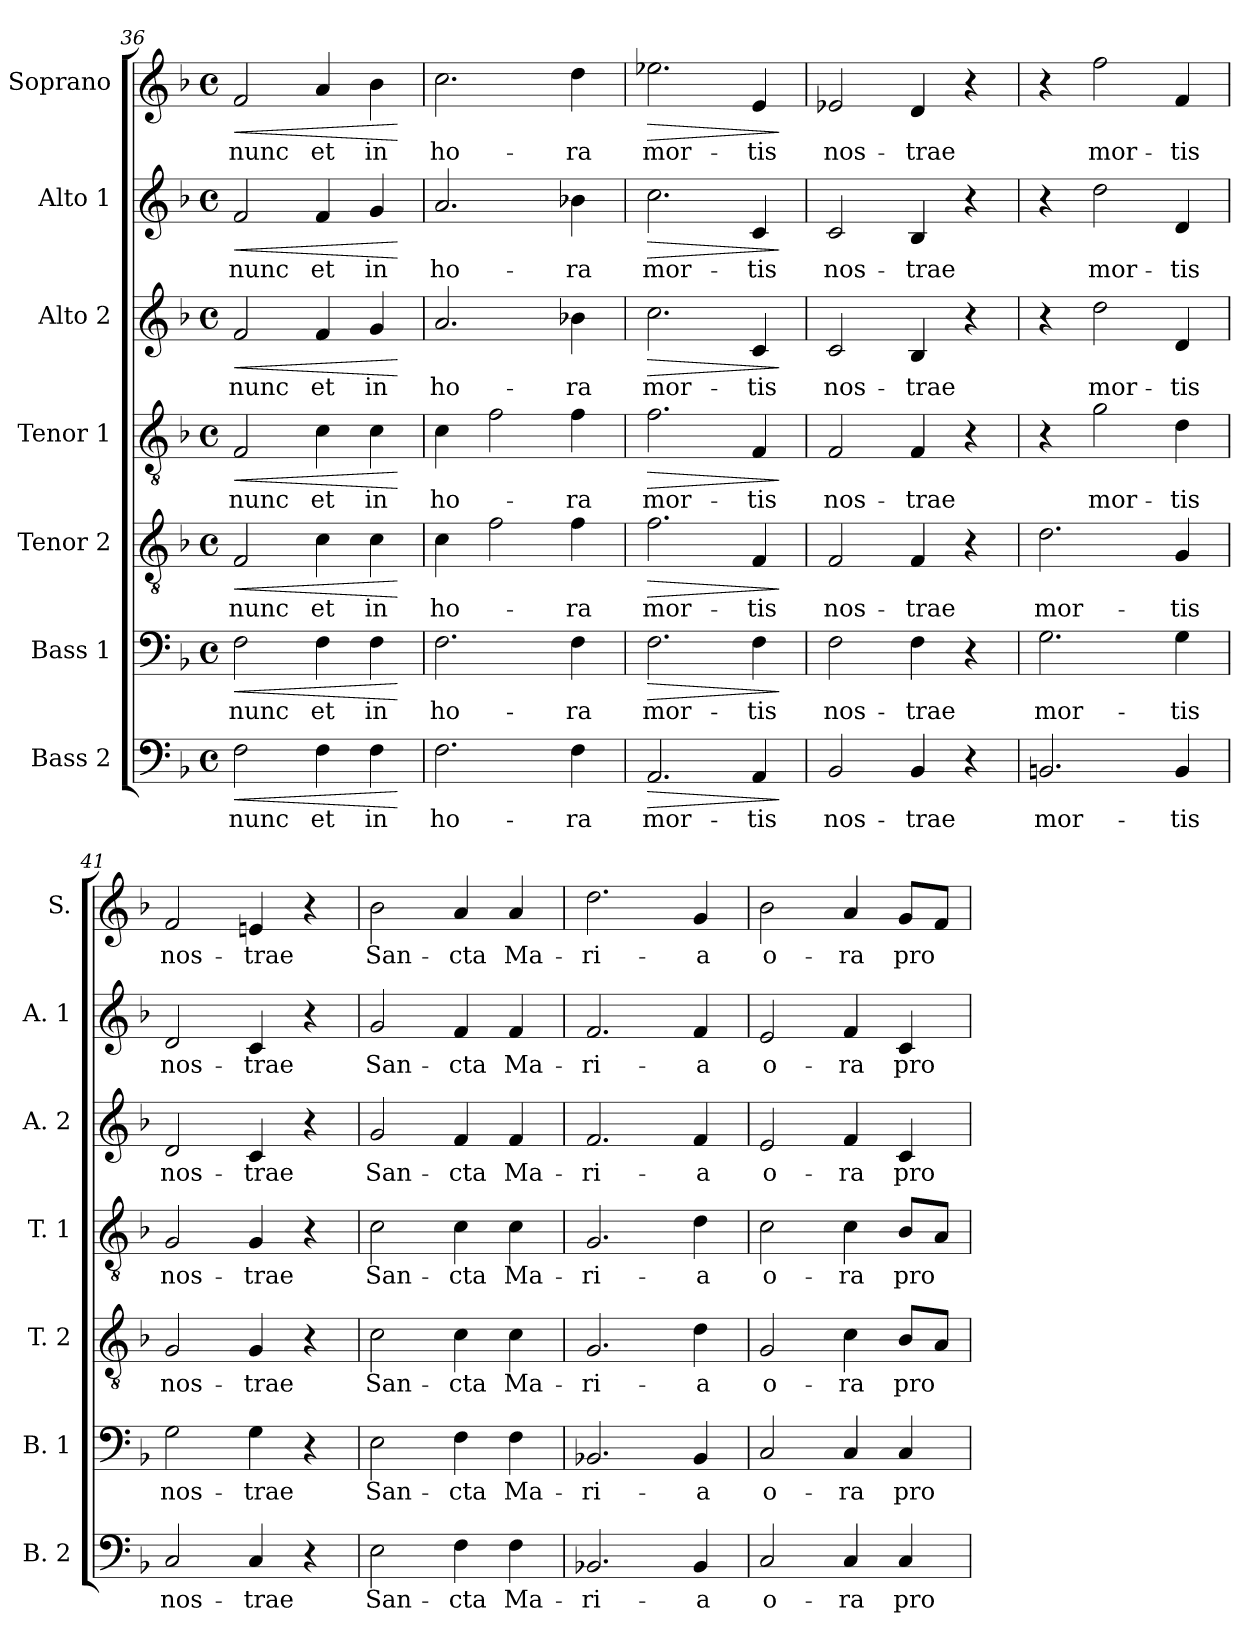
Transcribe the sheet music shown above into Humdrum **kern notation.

**kern	**text	**dynam	**kern	**text	**dynam	**kern	**text	**dynam	**kern	**text	**dynam	**kern	**text	**dynam	**kern	**text	**dynam	**kern	**text	**dynam
*part7	*part7	*part7	*part6	*part6	*part6	*part5	*part5	*part5	*part4	*part4	*part4	*part3	*part3	*part3	*part2	*part2	*part2	*part1	*part1	*part1
*staff7	*staff7	*staff7	*staff6	*staff6	*staff6	*staff5	*staff5	*staff5	*staff4	*staff4	*staff4	*staff3	*staff3	*staff3	*staff2	*staff2	*staff2	*staff1	*staff1	*staff1
*I"Bass 2	*	*	*I"Bass 1	*	*	*I"Tenor 2	*	*	*I"Tenor 1	*	*	*I"Alto 2	*	*	*I"Alto 1	*	*	*I"Soprano	*	*
*I'B. 2	*	*	*I'B. 1	*	*	*I'T. 2	*	*	*I'T. 1	*	*	*I'A. 2	*	*	*I'A. 1	*	*	*I'S.	*	*
*clefF4	*	*	*clefF4	*	*	*clefGv2	*	*	*clefGv2	*	*	*clefG2	*	*	*clefG2	*	*	*clefG2	*	*
*k[b-]	*	*	*k[b-]	*	*	*k[b-]	*	*	*k[b-]	*	*	*k[b-]	*	*	*k[b-]	*	*	*k[b-]	*	*
*M4/4	*	*	*M4/4	*	*	*M4/4	*	*	*M4/4	*	*	*M4/4	*	*	*M4/4	*	*	*M4/4	*	*
*met(c)	*	*	*met(c)	*	*	*met(c)	*	*	*met(c)	*	*	*met(c)	*	*	*met(c)	*	*	*met(c)	*	*
=36	=36	=36	=36	=36	=36	=36	=36	=36	=36	=36	=36	=36	=36	=36	=36	=36	=36	=36	=36	=36
!	!LO:LY:b	!LO:HP:b	!	!LO:LY:b	!LO:HP:b	!	!LO:LY:b	!LO:HP:b	!	!LO:LY:b	!LO:HP:b	!	!LO:LY:b	!LO:HP:b	!	!LO:LY:b	!LO:HP:b	!	!LO:LY:b	!LO:HP:b
2F\	nunc	<	2F\	nunc	<	2F/	nunc	<	2F/	nunc	<	2f/	nunc	<	2f/	nunc	<	2f/	nunc	<
!	!LO:LY:b	!	!	!LO:LY:b	!	!	!LO:LY:b	!	!	!LO:LY:b	!	!	!LO:LY:b	!	!	!LO:LY:b	!	!	!LO:LY:b	!
4F\	et	.	4F\	et	.	4c\	et	.	4c\	et	.	4f/	et	.	4f/	et	.	4a/	et	.
!	!LO:LY:b	!	!	!LO:LY:b	!	!	!LO:LY:b	!	!	!LO:LY:b	!	!	!LO:LY:b	!	!	!LO:LY:b	!	!	!LO:LY:b	!
4F\	in	.	4F\	in	.	4c\	in	.	4c\	in	.	4g/	in	.	4g/	in	.	4b-\	in	.
.	.	[	.	.	[	.	.	[	.	.	[	.	.	[	.	.	[	.	.	[
=37	=37	=37	=37	=37	=37	=37	=37	=37	=37	=37	=37	=37	=37	=37	=37	=37	=37	=37	=37	=37
!	!LO:LY:b	!	!	!LO:LY:b	!	!	!LO:LY:b	!	!	!LO:LY:b	!	!	!LO:LY:b	!	!	!LO:LY:b	!	!	!LO:LY:b	!
2.F\	ho-	.	2.F\	ho-	.	4c\	ho-	.	4c\	ho-	.	2.a/	ho-	.	2.a/	ho-	.	2.cc\	ho-	.
.	.	.	.	.	.	2f\	.	.	2f\	.	.	.	.	.	.	.	.	.	.	.
!	!LO:LY:b	!	!	!LO:LY:b	!	!	!LO:LY:b	!	!	!LO:LY:b	!	!	!LO:LY:b	!	!	!LO:LY:b	!	!	!LO:LY:b	!
4F\	-ra	.	4F\	-ra	.	4f\	-ra	.	4f\	-ra	.	4b-X\	-ra	.	4b-X\	-ra	.	4dd\	-ra	.
=38	=38	=38	=38	=38	=38	=38	=38	=38	=38	=38	=38	=38	=38	=38	=38	=38	=38	=38	=38	=38
!	!LO:LY:b	!LO:HP:b	!	!LO:LY:b	!LO:HP:b	!	!LO:LY:b	!LO:HP:b	!	!LO:LY:b	!LO:HP:b	!	!LO:LY:b	!LO:HP:b	!	!LO:LY:b	!LO:HP:b	!	!LO:LY:b	!LO:HP:b
2.AA/	mor-	>	2.F\	mor-	>	2.f\	mor-	>	2.f\	mor-	>	2.cc\	mor-	>	2.cc\	mor-	>	2.ee-X\	mor-	>
!	!LO:LY:b	!	!	!LO:LY:b	!	!	!LO:LY:b	!	!	!LO:LY:b	!	!	!LO:LY:b	!	!	!LO:LY:b	!	!	!LO:LY:b	!
4AA/	-tis	.	4F\	-tis	.	4F/	-tis	.	4F/	-tis	.	4c/	-tis	.	4c/	-tis	.	4e/	-tis	.
.	.	]	.	.	]	.	.	]	.	.	]	.	.	]	.	.	]	.	.	]
!!LO:PB:g=z
=39	=39	=39	=39	=39	=39	=39	=39	=39	=39	=39	=39	=39	=39	=39	=39	=39	=39	=39	=39	=39
!	!LO:LY:b	!	!	!LO:LY:b	!	!	!LO:LY:b	!	!	!LO:LY:b	!	!	!LO:LY:b	!	!	!LO:LY:b	!	!	!LO:LY:b	!
2BB-/	nos-	.	2F\	nos-	.	2F/	nos-	.	2F/	nos-	.	2c/	nos-	.	2c/	nos-	.	2e-X/	nos-	.
!	!LO:LY:b	!	!	!LO:LY:b	!	!	!LO:LY:b	!	!	!LO:LY:b	!	!	!LO:LY:b	!	!	!LO:LY:b	!	!	!LO:LY:b	!
4BB-/	-trae	.	4F\	-trae	.	4F/	-trae	.	4F/	-trae	.	4B-/	-trae	.	4B-/	-trae	.	4d/	-trae	.
4r	.	.	4r	.	.	4r	.	.	4r	.	.	4r	.	.	4r	.	.	4r	.	.
=40	=40	=40	=40	=40	=40	=40	=40	=40	=40	=40	=40	=40	=40	=40	=40	=40	=40	=40	=40	=40
!	!LO:LY:b	!	!	!LO:LY:b	!	!	!LO:LY:b	!	!	!	!	!	!	!	!	!	!	!	!	!
2.BBn/	mor-	.	2.G\	mor-	.	2.d\	mor-	.	4r	.	.	4r	.	.	4r	.	.	4r	.	.
!	!	!	!	!	!	!	!	!	!	!LO:LY:b	!	!	!LO:LY:b	!	!	!LO:LY:b	!	!	!LO:LY:b	!
.	.	.	.	.	.	.	.	.	2g\	mor-	.	2dd\	mor-	.	2dd\	mor-	.	2ff\	mor-	.
!	!LO:LY:b	!	!	!LO:LY:b	!	!	!LO:LY:b	!	!	!LO:LY:b	!	!	!LO:LY:b	!	!	!LO:LY:b	!	!	!LO:LY:b	!
4BB/	-tis	.	4G\	-tis	.	4G/	-tis	.	4d\	-tis	.	4d/	-tis	.	4d/	-tis	.	4f/	-tis	.
=41	=41	=41	=41	=41	=41	=41	=41	=41	=41	=41	=41	=41	=41	=41	=41	=41	=41	=41	=41	=41
!	!LO:LY:b	!	!	!LO:LY:b	!	!	!LO:LY:b	!	!	!LO:LY:b	!	!	!LO:LY:b	!	!	!LO:LY:b	!	!	!LO:LY:b	!
2C/	nos-	.	2G\	nos-	.	2G/	nos-	.	2G/	nos-	.	2d/	nos-	.	2d/	nos-	.	2f/	nos-	.
!	!LO:LY:b	!	!	!LO:LY:b	!	!	!LO:LY:b	!	!	!LO:LY:b	!	!	!LO:LY:b	!	!	!LO:LY:b	!	!	!LO:LY:b	!
4C/	-trae	.	4G\	-trae	.	4G/	-trae	.	4G/	-trae	.	4c/	-trae	.	4c/	-trae	.	4en/	-trae	.
4r	.	.	4r	.	.	4r	.	.	4r	.	.	4r	.	.	4r	.	.	4r	.	.
=42	=42	=42	=42	=42	=42	=42	=42	=42	=42	=42	=42	=42	=42	=42	=42	=42	=42	=42	=42	=42
!	!LO:LY:b	!	!	!LO:LY:b	!	!	!LO:LY:b	!	!	!LO:LY:b	!	!	!LO:LY:b	!	!	!LO:LY:b	!	!	!LO:LY:b	!
2E\	San-	.	2E\	San-	.	2c\	San-	.	2c\	San-	.	2g/	San-	.	2g/	San-	.	2b-\	San-	.
!	!LO:LY:b	!	!	!LO:LY:b	!	!	!LO:LY:b	!	!	!LO:LY:b	!	!	!LO:LY:b	!	!	!LO:LY:b	!	!	!LO:LY:b	!
4F\	-cta	.	4F\	-cta	.	4c\	-cta	.	4c\	-cta	.	4f/	-cta	.	4f/	-cta	.	4a/	-cta	.
!	!LO:LY:b	!	!	!LO:LY:b	!	!	!LO:LY:b	!	!	!LO:LY:b	!	!	!LO:LY:b	!	!	!LO:LY:b	!	!	!LO:LY:b	!
4F\	Ma-	.	4F\	Ma-	.	4c\	Ma-	.	4c\	Ma-	.	4f/	Ma-	.	4f/	Ma-	.	4a/	Ma-	.
=43	=43	=43	=43	=43	=43	=43	=43	=43	=43	=43	=43	=43	=43	=43	=43	=43	=43	=43	=43	=43
!	!LO:LY:b	!	!	!LO:LY:b	!	!	!LO:LY:b	!	!	!LO:LY:b	!	!	!LO:LY:b	!	!	!LO:LY:b	!	!	!LO:LY:b	!
2.BB-X/	-ri-	.	2.BB-X/	-ri-	.	2.G/	-ri-	.	2.G/	-ri-	.	2.f/	-ri-	.	2.f/	-ri-	.	2.dd\	-ri-	.
!	!LO:LY:b	!	!	!LO:LY:b	!	!	!LO:LY:b	!	!	!LO:LY:b	!	!	!LO:LY:b	!	!	!LO:LY:b	!	!	!LO:LY:b	!
4BB-/	-a	.	4BB-/	-a	.	4d\	-a	.	4d\	-a	.	4f/	-a	.	4f/	-a	.	4g/	-a	.
=44	=44	=44	=44	=44	=44	=44	=44	=44	=44	=44	=44	=44	=44	=44	=44	=44	=44	=44	=44	=44
!	!LO:LY:b	!	!	!LO:LY:b	!	!	!LO:LY:b	!	!	!LO:LY:b	!	!	!LO:LY:b	!	!	!LO:LY:b	!	!	!LO:LY:b	!
2C/	o-	.	2C/	o-	.	2G/	o-	.	2c\	o-	.	2e/	o-	.	2e/	o-	.	2b-\	o-	.
!	!LO:LY:b	!	!	!LO:LY:b	!	!	!LO:LY:b	!	!	!LO:LY:b	!	!	!LO:LY:b	!	!	!LO:LY:b	!	!	!LO:LY:b	!
4C/	-ra	.	4C/	-ra	.	4c\	-ra	.	4c\	ra	.	4f/	-ra	.	4f/	ra	.	4a/	-ra	.
!	!LO:LY:b	!	!	!LO:LY:b	!	!	!LO:LY:b	!	!	!LO:LY:b	!	!	!LO:LY:b	!	!	!LO:LY:b	!	!	!LO:LY:b	!
4C/	pro	.	4C/	pro	.	8B-/L	pro	.	8B-/L	pro	.	4c/	pro	.	4c/	pro	.	8g/L	pro	.
.	.	.	.	.	.	8A/J	.	.	8A/J	.	.	.	.	.	.	.	.	8f/J	.	.
=	=	=	=	=	=	=	=	=	=	=	=	=	=	=	=	=	=	=	=	=
*-	*-	*-	*-	*-	*-	*-	*-	*-	*-	*-	*-	*-	*-	*-	*-	*-	*-	*-	*-	*-
